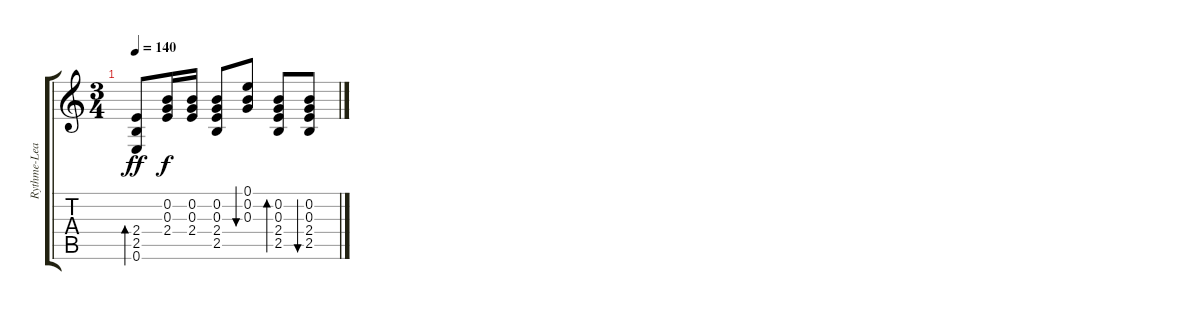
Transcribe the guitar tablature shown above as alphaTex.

\track ("Rythme-Lead piano" "Rythme-Lea") {instrument acousticguitarsteel}
\staff {score tabs}
\tuning (E4 B3 G3 D3 A2 E2) {hide}
\ts (3 4)
\tempo 140
\clef g2
\ks c
(2.4 2.5 0.6).8{bd 120 dy ff} (0.2 0.3 2.4).16{dy f} (0.2 0.3 2.4).16 (0.2 0.3 2.4 2.5).8 (0.1 0.2 0.3).8{bu 120} (0.2 0.3 2.4 2.5).8{bd 120} (0.2 0.3 2.4 2.5).8{bu 120}
